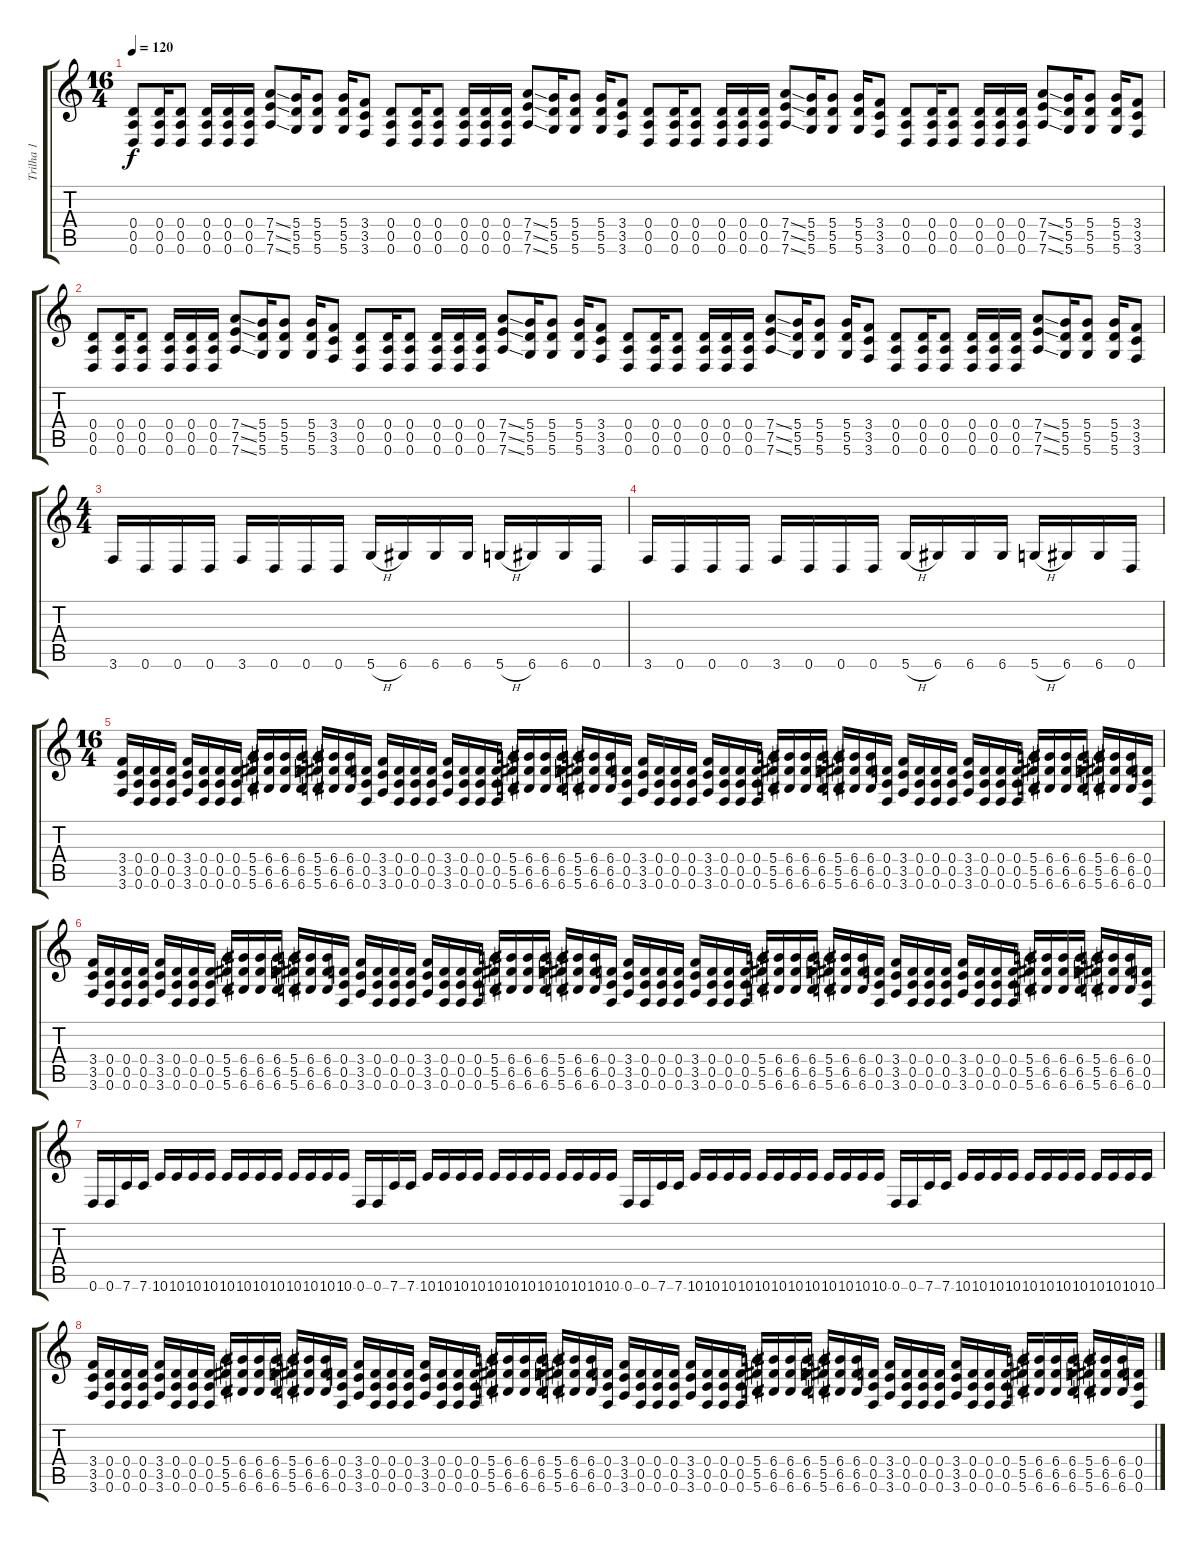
\track ("Trilha 1" "Trilha 1") {instrument distortionguitar}
\staff {score tabs}
\tuning (E4 B3 G3 D3 A2 D2) {hide}
\ts (16 4)
\tempo 120
\clef g2
\ks c
(0.4 0.5 0.6).8{dy f} (0.4 0.5 0.6).16 (0.4 0.5 0.6).8 (0.4 0.5 0.6).16 (0.4 0.5 0.6).16 (0.4 0.5 0.6).16 (7.4{ss} 7.5{ss} 7.6{ss}).8 (5.4 5.5 5.6).16 (5.4 5.5 5.6).8 (5.4 5.5 5.6).16 (3.4 3.5 3.6).8 (0.4 0.5 0.6).8 (0.4 0.5 0.6).16 (0.4 0.5 0.6).8 (0.4 0.5 0.6).16 (0.4 0.5 0.6).16 (0.4 0.5 0.6).16 (7.4{ss} 7.5{ss} 7.6{ss}).8 (5.4 5.5 5.6).16 (5.4 5.5 5.6).8 (5.4 5.5 5.6).16 (3.4 3.5 3.6).8 (0.4 0.5 0.6).8 (0.4 0.5 0.6).16 (0.4 0.5 0.6).8 (0.4 0.5 0.6).16 (0.4 0.5 0.6).16 (0.4 0.5 0.6).16 (7.4{ss} 7.5{ss} 7.6{ss}).8 (5.4 5.5 5.6).16 (5.4 5.5 5.6).8 (5.4 5.5 5.6).16 (3.4 3.5 3.6).8 (0.4 0.5 0.6).8 (0.4 0.5 0.6).16 (0.4 0.5 0.6).8 (0.4 0.5 0.6).16 (0.4 0.5 0.6).16 (0.4 0.5 0.6).16 (7.4{ss} 7.5{ss} 7.6{ss}).8 (5.4 5.5 5.6).16 (5.4 5.5 5.6).8 (5.4 5.5 5.6).16 (3.4 3.5 3.6).8 |
(0.4 0.5 0.6).8 (0.4 0.5 0.6).16 (0.4 0.5 0.6).8 (0.4 0.5 0.6).16 (0.4 0.5 0.6).16 (0.4 0.5 0.6).16 (7.4{ss} 7.5{ss} 7.6{ss}).8 (5.4 5.5 5.6).16 (5.4 5.5 5.6).8 (5.4 5.5 5.6).16 (3.4 3.5 3.6).8 (0.4 0.5 0.6).8 (0.4 0.5 0.6).16 (0.4 0.5 0.6).8 (0.4 0.5 0.6).16 (0.4 0.5 0.6).16 (0.4 0.5 0.6).16 (7.4{ss} 7.5{ss} 7.6{ss}).8 (5.4 5.5 5.6).16 (5.4 5.5 5.6).8 (5.4 5.5 5.6).16 (3.4 3.5 3.6).8 (0.4 0.5 0.6).8 (0.4 0.5 0.6).16 (0.4 0.5 0.6).8 (0.4 0.5 0.6).16 (0.4 0.5 0.6).16 (0.4 0.5 0.6).16 (7.4{ss} 7.5{ss} 7.6{ss}).8 (5.4 5.5 5.6).16 (5.4 5.5 5.6).8 (5.4 5.5 5.6).16 (3.4 3.5 3.6).8 (0.4 0.5 0.6).8 (0.4 0.5 0.6).16 (0.4 0.5 0.6).8 (0.4 0.5 0.6).16 (0.4 0.5 0.6).16 (0.4 0.5 0.6).16 (7.4{ss} 7.5{ss} 7.6{ss}).8 (5.4 5.5 5.6).16 (5.4 5.5 5.6).8 (5.4 5.5 5.6).16 (3.4 3.5 3.6).8 |
\ts (4 4)
3.6.16 0.6.16 0.6.16 0.6.16 3.6.16 0.6.16 0.6.16 0.6.16 5.6{h}.16 6.6.16 6.6.16 6.6.16 5.6{h}.16 6.6.16 6.6.16 0.6.16 |
3.6.16 0.6.16 0.6.16 0.6.16 3.6.16 0.6.16 0.6.16 0.6.16 5.6{h}.16 6.6.16 6.6.16 6.6.16 5.6{h}.16 6.6.16 6.6.16 0.6.16 |
\ts (16 4)
(3.4 3.5 3.6).16 (0.4 0.5 0.6).16 (0.4 0.5 0.6).16 (0.4 0.5 0.6).16 (3.4 3.5 3.6).16 (0.4 0.5 0.6).16 (0.4 0.5 0.6).16 (0.4 0.5 0.6).16 (5.4 5.5 5.6).16 (6.4 6.5 6.6).16 (6.4 6.5 6.6).16 (6.4 6.5 6.6).16 (5.4 5.5 5.6).16 (6.4 6.5 6.6).16 (6.4 6.5 6.6).16 (0.4 0.5 0.6).16 (3.4 3.5 3.6).16 (0.4 0.5 0.6).16 (0.4 0.5 0.6).16 (0.4 0.5 0.6).16 (3.4 3.5 3.6).16 (0.4 0.5 0.6).16 (0.4 0.5 0.6).16 (0.4 0.5 0.6).16 (5.4 5.5 5.6).16 (6.4 6.5 6.6).16 (6.4 6.5 6.6).16 (6.4 6.5 6.6).16 (5.4 5.5 5.6).16 (6.4 6.5 6.6).16 (6.4 6.5 6.6).16 (0.4 0.5 0.6).16 (3.4 3.5 3.6).16 (0.4 0.5 0.6).16 (0.4 0.5 0.6).16 (0.4 0.5 0.6).16 (3.4 3.5 3.6).16 (0.4 0.5 0.6).16 (0.4 0.5 0.6).16 (0.4 0.5 0.6).16 (5.4 5.5 5.6).16 (6.4 6.5 6.6).16 (6.4 6.5 6.6).16 (6.4 6.5 6.6).16 (5.4 5.5 5.6).16 (6.4 6.5 6.6).16 (6.4 6.5 6.6).16 (0.4 0.5 0.6).16 (3.4 3.5 3.6).16 (0.4 0.5 0.6).16 (0.4 0.5 0.6).16 (0.4 0.5 0.6).16 (3.4 3.5 3.6).16 (0.4 0.5 0.6).16 (0.4 0.5 0.6).16 (0.4 0.5 0.6).16 (5.4 5.5 5.6).16 (6.4 6.5 6.6).16 (6.4 6.5 6.6).16 (6.4 6.5 6.6).16 (5.4 5.5 5.6).16 (6.4 6.5 6.6).16 (6.4 6.5 6.6).16 (0.4 0.5 0.6).16 |
(3.4 3.5 3.6).16 (0.4 0.5 0.6).16 (0.4 0.5 0.6).16 (0.4 0.5 0.6).16 (3.4 3.5 3.6).16 (0.4 0.5 0.6).16 (0.4 0.5 0.6).16 (0.4 0.5 0.6).16 (5.4 5.5 5.6).16 (6.4 6.5 6.6).16 (6.4 6.5 6.6).16 (6.4 6.5 6.6).16 (5.4 5.5 5.6).16 (6.4 6.5 6.6).16 (6.4 6.5 6.6).16 (0.4 0.5 0.6).16 (3.4 3.5 3.6).16 (0.4 0.5 0.6).16 (0.4 0.5 0.6).16 (0.4 0.5 0.6).16 (3.4 3.5 3.6).16 (0.4 0.5 0.6).16 (0.4 0.5 0.6).16 (0.4 0.5 0.6).16 (5.4 5.5 5.6).16 (6.4 6.5 6.6).16 (6.4 6.5 6.6).16 (6.4 6.5 6.6).16 (5.4 5.5 5.6).16 (6.4 6.5 6.6).16 (6.4 6.5 6.6).16 (0.4 0.5 0.6).16 (3.4 3.5 3.6).16 (0.4 0.5 0.6).16 (0.4 0.5 0.6).16 (0.4 0.5 0.6).16 (3.4 3.5 3.6).16 (0.4 0.5 0.6).16 (0.4 0.5 0.6).16 (0.4 0.5 0.6).16 (5.4 5.5 5.6).16 (6.4 6.5 6.6).16 (6.4 6.5 6.6).16 (6.4 6.5 6.6).16 (5.4 5.5 5.6).16 (6.4 6.5 6.6).16 (6.4 6.5 6.6).16 (0.4 0.5 0.6).16 (3.4 3.5 3.6).16 (0.4 0.5 0.6).16 (0.4 0.5 0.6).16 (0.4 0.5 0.6).16 (3.4 3.5 3.6).16 (0.4 0.5 0.6).16 (0.4 0.5 0.6).16 (0.4 0.5 0.6).16 (5.4 5.5 5.6).16 (6.4 6.5 6.6).16 (6.4 6.5 6.6).16 (6.4 6.5 6.6).16 (5.4 5.5 5.6).16 (6.4 6.5 6.6).16 (6.4 6.5 6.6).16 (0.4 0.5 0.6).16 |
0.6.16 0.6.16 7.6.16 7.6.16 10.6.16 10.6.16 10.6.16 10.6.16 10.6.16 10.6.16 10.6.16 10.6.16 10.6.16 10.6.16 10.6.16 10.6.16 0.6.16 0.6.16 7.6.16 7.6.16 10.6.16 10.6.16 10.6.16 10.6.16 10.6.16 10.6.16 10.6.16 10.6.16 10.6.16 10.6.16 10.6.16 10.6.16 0.6.16 0.6.16 7.6.16 7.6.16 10.6.16 10.6.16 10.6.16 10.6.16 10.6.16 10.6.16 10.6.16 10.6.16 10.6.16 10.6.16 10.6.16 10.6.16 0.6.16 0.6.16 7.6.16 7.6.16 10.6.16 10.6.16 10.6.16 10.6.16 10.6.16 10.6.16 10.6.16 10.6.16 10.6.16 10.6.16 10.6.16 10.6.16 |
(3.4 3.5 3.6).16 (0.4 0.5 0.6).16 (0.4 0.5 0.6).16 (0.4 0.5 0.6).16 (3.4 3.5 3.6).16 (0.4 0.5 0.6).16 (0.4 0.5 0.6).16 (0.4 0.5 0.6).16 (5.4 5.5 5.6).16 (6.4 6.5 6.6).16 (6.4 6.5 6.6).16 (6.4 6.5 6.6).16 (5.4 5.5 5.6).16 (6.4 6.5 6.6).16 (6.4 6.5 6.6).16 (0.4 0.5 0.6).16 (3.4 3.5 3.6).16 (0.4 0.5 0.6).16 (0.4 0.5 0.6).16 (0.4 0.5 0.6).16 (3.4 3.5 3.6).16 (0.4 0.5 0.6).16 (0.4 0.5 0.6).16 (0.4 0.5 0.6).16 (5.4 5.5 5.6).16 (6.4 6.5 6.6).16 (6.4 6.5 6.6).16 (6.4 6.5 6.6).16 (5.4 5.5 5.6).16 (6.4 6.5 6.6).16 (6.4 6.5 6.6).16 (0.4 0.5 0.6).16 (3.4 3.5 3.6).16 (0.4 0.5 0.6).16 (0.4 0.5 0.6).16 (0.4 0.5 0.6).16 (3.4 3.5 3.6).16 (0.4 0.5 0.6).16 (0.4 0.5 0.6).16 (0.4 0.5 0.6).16 (5.4 5.5 5.6).16 (6.4 6.5 6.6).16 (6.4 6.5 6.6).16 (6.4 6.5 6.6).16 (5.4 5.5 5.6).16 (6.4 6.5 6.6).16 (6.4 6.5 6.6).16 (0.4 0.5 0.6).16 (3.4 3.5 3.6).16 (0.4 0.5 0.6).16 (0.4 0.5 0.6).16 (0.4 0.5 0.6).16 (3.4 3.5 3.6).16 (0.4 0.5 0.6).16 (0.4 0.5 0.6).16 (0.4 0.5 0.6).16 (5.4 5.5 5.6).16 (6.4 6.5 6.6).16 (6.4 6.5 6.6).16 (6.4 6.5 6.6).16 (5.4 5.5 5.6).16 (6.4 6.5 6.6).16 (6.4 6.5 6.6).16 (0.4 0.5 0.6).16
